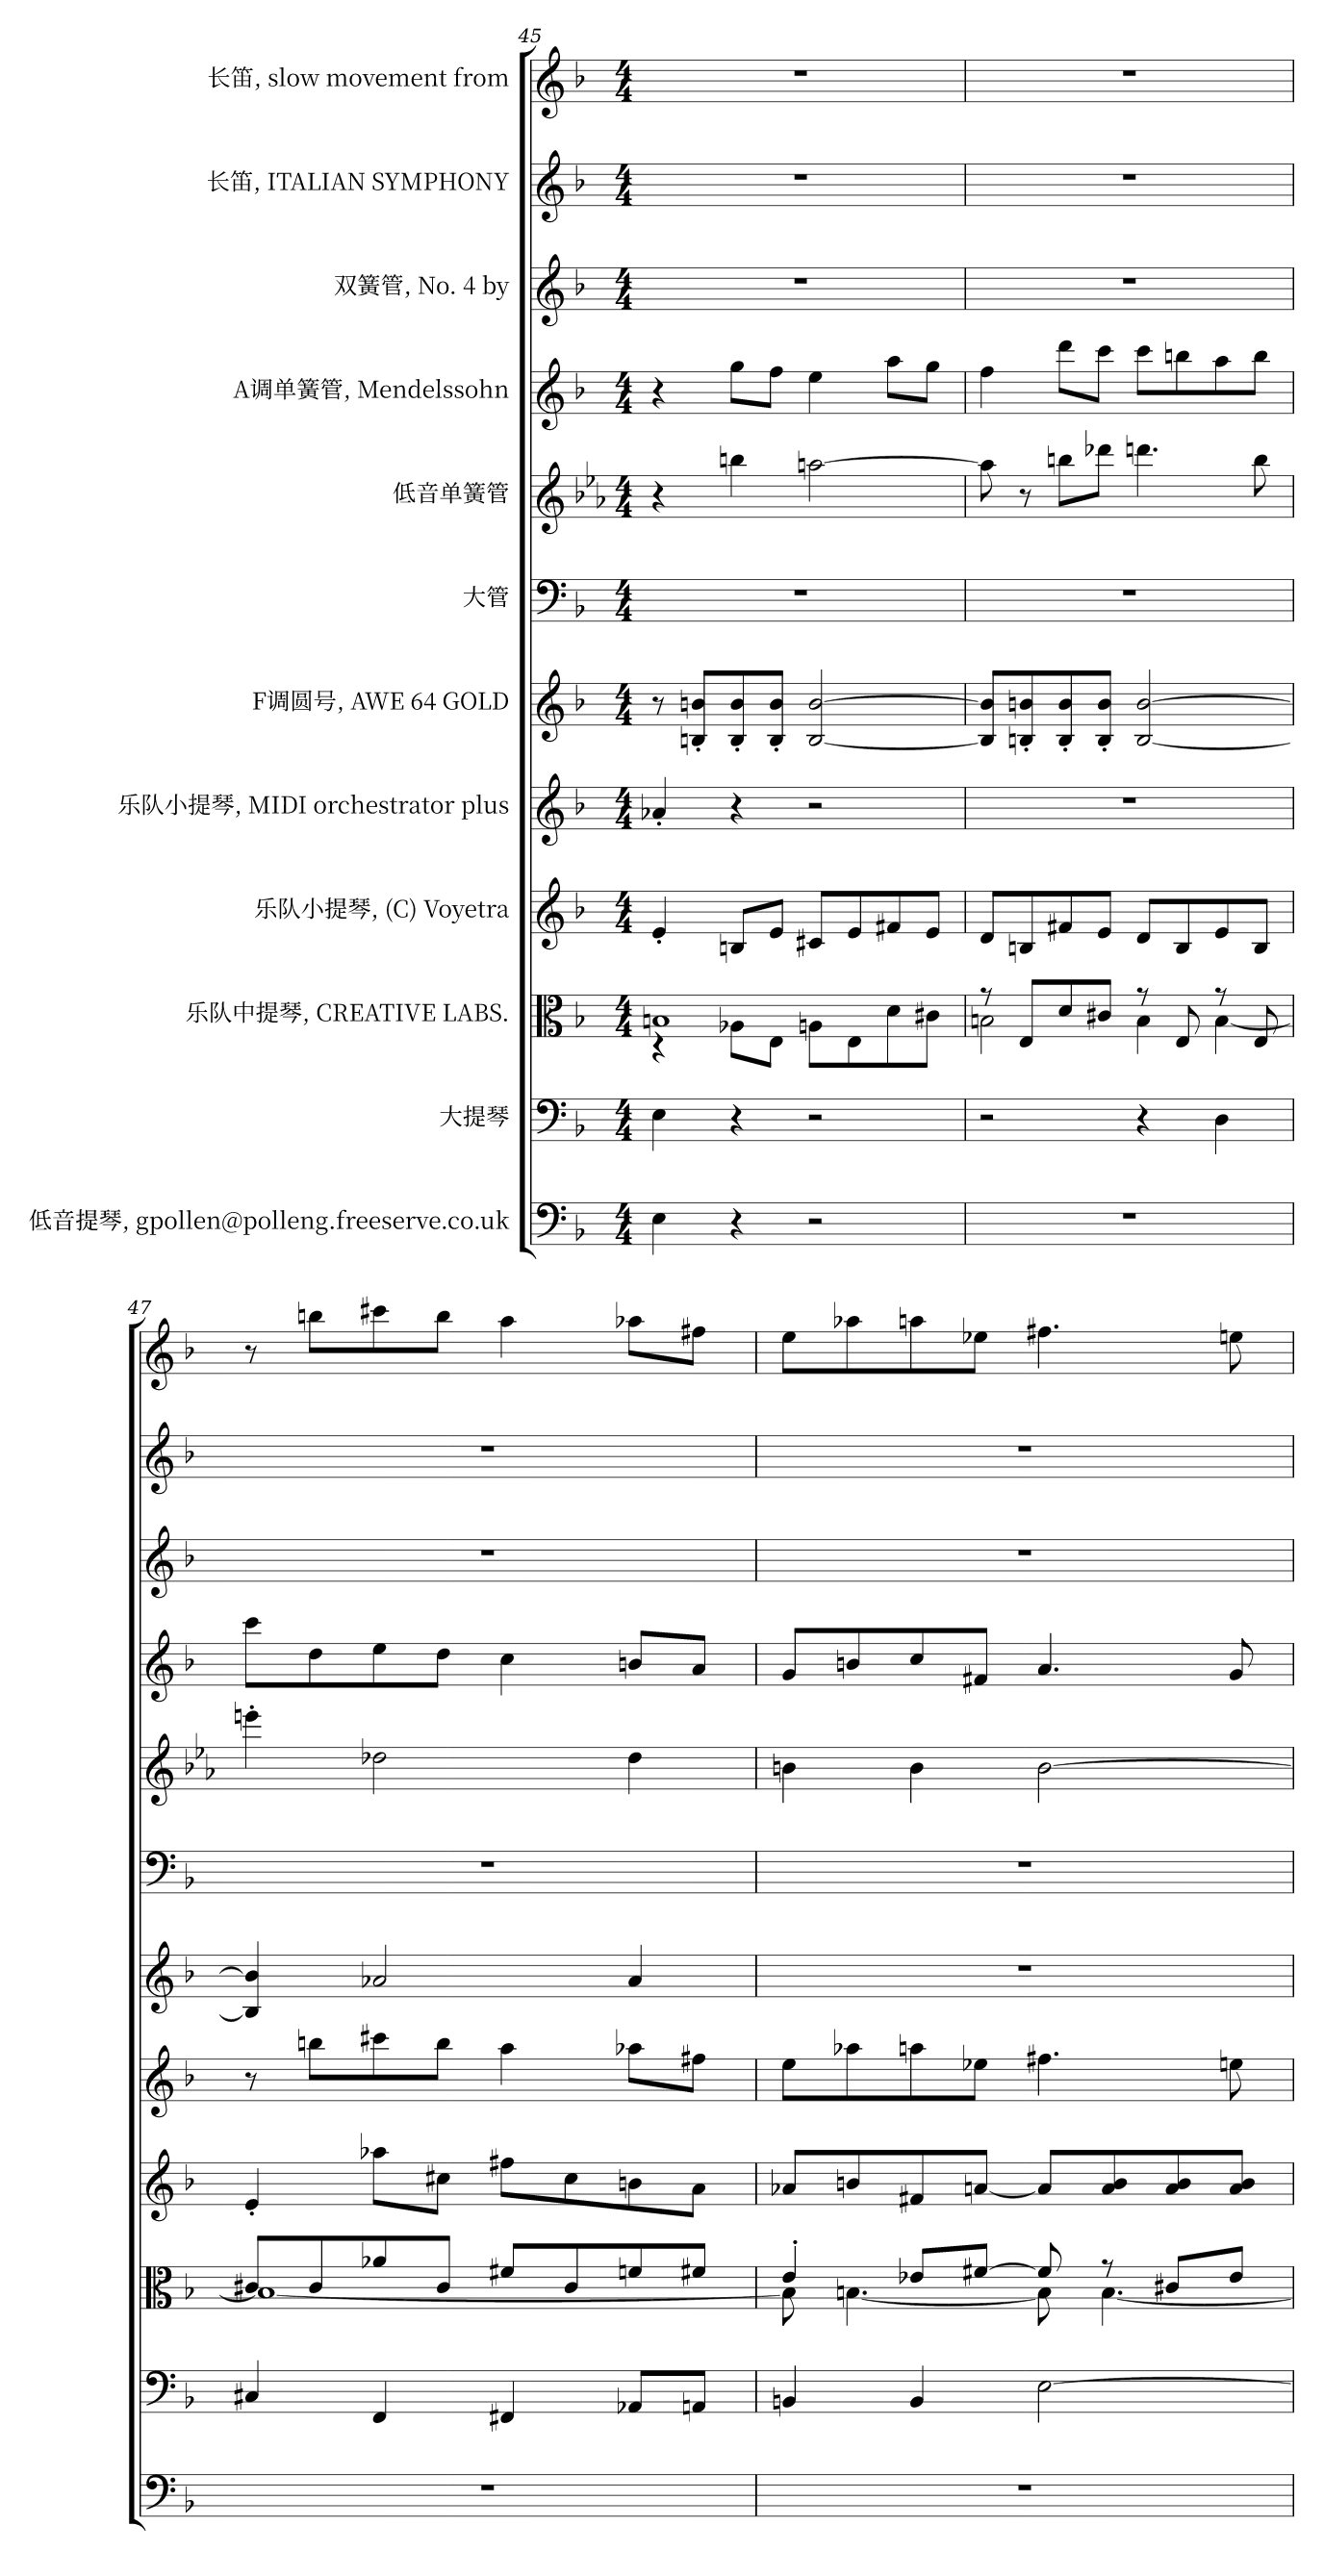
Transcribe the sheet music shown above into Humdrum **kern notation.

**kern	**kern	**kern	**kern	**kern	**kern	**kern	**kern	**kern	**kern	**kern	**kern
*part12	*part11	*part10	*part9	*part8	*part7	*part6	*part5	*part4	*part3	*part2	*part1
*staff12	*staff11	*staff10	*staff9	*staff8	*staff7	*staff6	*staff5	*staff4	*staff3	*staff2	*staff1
*I"低音提琴, gpollen@polleng.freeserve.co.uk	*I"大提琴	*I"乐队中提琴, CREATIVE LABS.	*I"乐队小提琴, (C) Voyetra	*I"乐队小提琴, MIDI orchestrator plus	*I"F调圆号, AWE 64 GOLD	*I"大管	*I"低音单簧管	*I"A调单簧管, Mendelssohn	*I"双簧管, No. 4 by	*I"长笛, ITALIAN SYMPHONY	*I"长笛, slow movement from
!!LO:PB:g=z
*clefF4	*clefF4	*clefC3	*clefG2	*clefG2	*clefG2	*clefF4	*clefG2	*clefG2	*clefG2	*clefG2	*clefG2
*ITrd7c12	*	*	*	*	*ITrd4c7	*	*ITrd8c14	*ITrd2c3	*	*	*
*k[b-]	*k[b-]	*k[b-]	*k[b-]	*k[b-]	*k[b-e-]	*k[b-]	*k[b-e-a-]	*k[f#c#]	*k[b-]	*k[b-]	*k[b-]
*M4/4	*M4/4	*M4/4	*M4/4	*M4/4	*M4/4	*M4/4	*M4/4	*M4/4	*M4/4	*M4/4	*M4/4
=45	=45	=45	=45	=45	=45	=45	=45	=45	=45	=45	=45
*	*	*^	*	*	*	*	*	*	*	*	*
4EE\	4E\	1Bn	4r	4e'/	4a-X'/	8r	1r	4r	4r	1r	1r	1r
.	.	.	.	.	.	8En/' 8en/'L	.	.	.	.	.	.
4r	4r	.	8A-X\L	8Bn/L	4r	8E/' 8e/'	.	4bn\	8ee\L	.	.	.
.	.	.	8E\J	8e/J	.	8E/' 8e/'J	.	.	8dd\J	.	.	.
2r	2r	.	8An\L	8c#X/L	2r	[2E/ [2e/	.	[2an\	4cc#\	.	.	.
.	.	.	8E\	8e/	.	.	.	.	.	.	.	.
.	.	.	8d\	8f#X/	.	.	.	.	8ff#\L	.	.	.
.	.	.	8c#X\J	8e/J	.	.	.	.	8ee\J	.	.	.
=46	=46	=46	=46	=46	=46	=46	=46	=46	=46	=46	=46	=46
1r	2r	8r	2Bn\	8d/L	1r	8E/] 8e/]L	1r	8a\]	4dd\	1r	1r	1r
.	.	8E/L	.	8Bn/	.	8En/' 8en/'	.	8r	.	.	.	.
.	.	8d/	.	8f#X/	.	8E/' 8e/'	.	8bn\L	8bb\L	.	.	.
.	.	8c#X/J	.	8e/J	.	8E/' 8e/'J	.	8dd-X\J	8aa\J	.	.	.
.	4r	8r	4B\	8d/L	.	[2E/ [2e/	.	4.ddn\	8aa\L	.	.	.
.	.	8E/	.	8B/	.	.	.	.	8gg#X\	.	.	.
.	4D\	8r	[4B\	8e/	.	.	.	.	8ff#\	.	.	.
.	.	8E/	.	8B/J	.	.	.	8b\	8gg#\J	.	.	.
=47	=47	=47	=47	=47	=47	=47	=47	=47	=47	=47	=47	=47
1r	4C#X/	8c#X/L	1B_	4e'/	8r	4E/] 4e/]	1r	4een'\	8aa\L	1r	1r	8r
.	.	8c#/	.	.	8bbn\L	.	.	.	8b\	.	.	8bbn\L
*	*	*	*	*	*	*	*	*	*	*	*	*MM57
.	4FF/	8a-X/	.	8aa-X\L	8ccc#X\	2d-X/	.	2d-X\	8cc#\	.	.	8ccc#X\
.	.	8c#/J	.	8cc#X\J	8bb\J	.	.	.	8b\J	.	.	8bb\J
.	4FF#X/	8f#X/L	.	8ff#X\L	4aa\	.	.	.	4a\	.	.	4aa\
.	.	8c#/	.	8cc#\	.	.	.	.	.	.	.	.
.	8AA-X/L	8fn/	.	8bn\	8aa-X\L	4d-/	.	4d-\	8g#X/L	.	.	8aa-X\L
.	8AAn/J	8f#X/J	.	8a\J	8ff#X\J	.	.	.	8f#/J	.	.	8ff#X\J
!!LO:PB:g=z
=48	=48	=48	=48	=48	=48	=48	=48	=48	=48	=48	=48	=48
1r	4BBn/	4e'/	8B\]	8a-X/L	8ee\L	1r	1r	4Bn\	8e/L	1r	1r	8ee\L
.	.	.	[4.Bn\	8bn/	8aa-X\	.	.	.	8g#X/	.	.	8aa-X\
.	4BB/	8e-X/L	.	8f#X/	8aan\	.	.	4B\	8a/	.	.	8aan\
.	.	[8f#X/J	.	[8an/J	8ee-X\J	.	.	.	8d#X/J	.	.	8ee-X\J
.	[2E\	8f#/]	8B\]	8a/L]	4.ff#X\	.	.	[2B\	4.f#/	.	.	4.ff#X\
.	.	8r	[4.B\	8a/ 8b/	.	.	.	.	.	.	.	.
.	.	8c#X/L	.	8a/ 8b/	.	.	.	.	.	.	.	.
.	.	8e-/J	.	8a/ 8b/J	8een\	.	.	.	8e/	.	.	8een\
*	*	*v	*v	*	*	*	*	*	*	*	*	*
=	=	=	=	=	=	=	=	=	=	=	=
*-	*-	*-	*-	*-	*-	*-	*-	*-	*-	*-	*-
